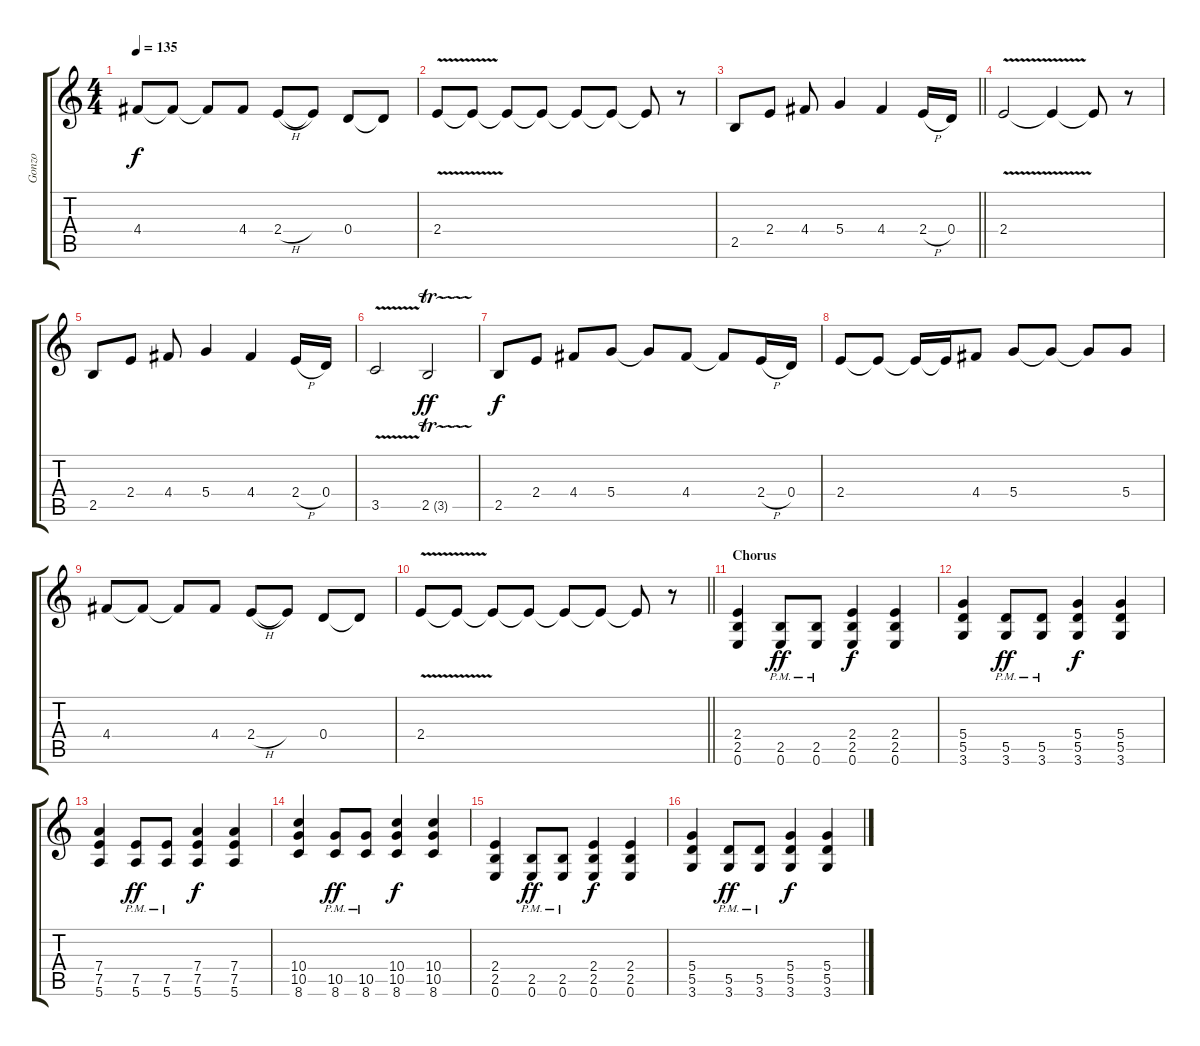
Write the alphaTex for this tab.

\track ("Gonzo" "Gonzo") {instrument electricguitarmuted}
\staff {score tabs}
\tuning (E4 B3 G3 D3 A2 E2) {hide}
\ts (4 4)
\tempo 135
\clef g2
\ks c
4.4.8{dy f} 4.4{t}.8 4.4{t}.8 4.4.8 2.4{h}.8 2.4{t}.8 0.4.8 0.4{t}.8 |
2.4{v}.8 2.4{t}.8 2.4{t}.8 2.4{t}.8 2.4{t}.8 2.4{t}.8 2.4{t}.8 r.8 |
\barLineRight lightlight
2.5.8 2.4.8 4.4.8 5.4.4 4.4.4 2.4{h}.16 0.4.16 |
2.4{v}.2 2.4{t}.4 2.4{t}.8 r.8 |
2.5.8 2.4.8 4.4.8 5.4.4 4.4.4 2.4{h}.16 0.4.16 |
3.5{v}.2 2.5{tr (3 16)}.2{dy ff} |
2.5.8{dy f} 2.4.8 4.4.8 5.4.8 5.4{t}.8 4.4.8 4.4{t}.8 2.4{h}.16 0.4.16 |
2.4.8 2.4{t}.8 2.4{t}.16 2.4{t}.16 4.4.8 5.4.8 5.4{t}.8 5.4{t}.8 5.4.8 |
4.4.8 4.4{t}.8 4.4{t}.8 4.4.8 2.4{h}.8 2.4{t}.8 0.4.8 0.4{t}.8 |
\barLineRight lightlight
2.4{v}.8 2.4{t}.8 2.4{t}.8 2.4{t}.8 2.4{t}.8 2.4{t}.8 2.4{t}.8 r.8 |
\section ("" "Chorus")
(2.4 2.5 0.6).4 (2.5{pm} 0.6{pm}).8{dy ff} (2.5{pm} 0.6{pm}).8 (2.4 2.5 0.6).4{dy f} (2.4 2.5 0.6).4 |
(5.4 5.5 3.6).4 (5.5{pm} 3.6{pm}).8{dy ff} (5.5{pm} 3.6{pm}).8 (5.4 5.5 3.6).4{dy f} (5.4 5.5 3.6).4 |
(7.4 7.5 5.6).4 (7.5{pm} 5.6{pm}).8{dy ff} (7.5{pm} 5.6{pm}).8 (7.4 7.5 5.6).4{dy f} (7.4 7.5 5.6).4 |
(10.4 10.5 8.6).4 (10.5{pm} 8.6{pm}).8{dy ff} (10.5{pm} 8.6{pm}).8 (10.4 10.5 8.6).4{dy f} (10.4 10.5 8.6).4 |
(2.4 2.5 0.6).4 (2.5{pm} 0.6{pm}).8{dy ff} (2.5{pm} 0.6{pm}).8 (2.4 2.5 0.6).4{dy f} (2.4 2.5 0.6).4 |
(5.4 5.5 3.6).4 (5.5{pm} 3.6{pm}).8{dy ff} (5.5{pm} 3.6{pm}).8 (5.4 5.5 3.6).4{dy f} (5.4 5.5 3.6).4
